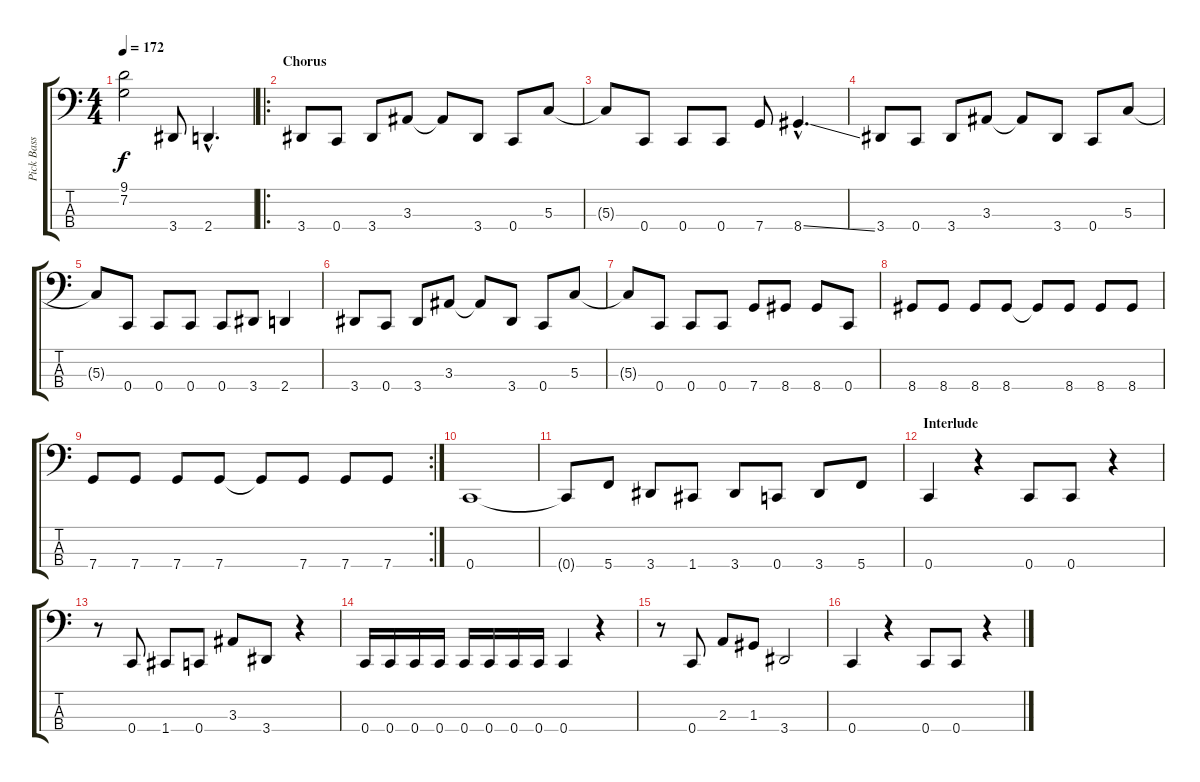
\track ("Pick Bass" "Pick Bass") {instrument electricbasspick}
\staff {score tabs}
\tuning (F2 C2 G1 C1) {hide}
\ts (4 4)
\tempo 172
\clef f4
\ks c
(9.1{t} 7.2{t}).2{dy f} 3.4.8 2.4{hac}.4{d} |
\ro
\section ("" "Chorus")
3.4.8 0.4.8 3.4.8 3.3.8 3.3{t}.8 3.4.8 0.4.8 5.3.8 |
5.3{t}.8 0.4.8 0.4.8 0.4.8 7.4.8 8.4{ss hac}.4{d} |
3.4.8 0.4.8 3.4.8 3.3.8 3.3{t}.8 3.4.8 0.4.8 5.3.8 |
5.3{t}.8 0.4.8 0.4.8 0.4.8 0.4.8 3.4.8 2.4.4 |
3.4.8 0.4.8 3.4.8 3.3.8 3.3{t}.8 3.4.8 0.4.8 5.3.8 |
5.3{t}.8 0.4.8 0.4.8 0.4.8 7.4.8 8.4.8 8.4.8 0.4.8 |
8.4.8 8.4.8 8.4.8 8.4.8 8.4{t}.8 8.4.8 8.4.8 8.4.8 |
\rc 2
7.4.8 7.4.8 7.4.8 7.4.8 7.4{t}.8 7.4.8 7.4.8 7.4.8 |
0.4.1 |
0.4{t}.8 5.4.8 3.4.8 1.4.8 3.4.8 0.4.8 3.4.8 5.4.8 |
\section ("" "Interlude")
0.4.4 r.4 0.4.8 0.4.8 r.4 |
r.8 0.4.8 1.4.8 0.4.8 3.3.8 3.4.8 r.4 |
0.4.16 0.4.16 0.4.16 0.4.16 0.4.16 0.4.16 0.4.16 0.4.16 0.4.4 r.4 |
r.8 0.4.8 2.3.8 1.3.8 3.4.2 |
0.4.4 r.4 0.4.8 0.4.8 r.4
